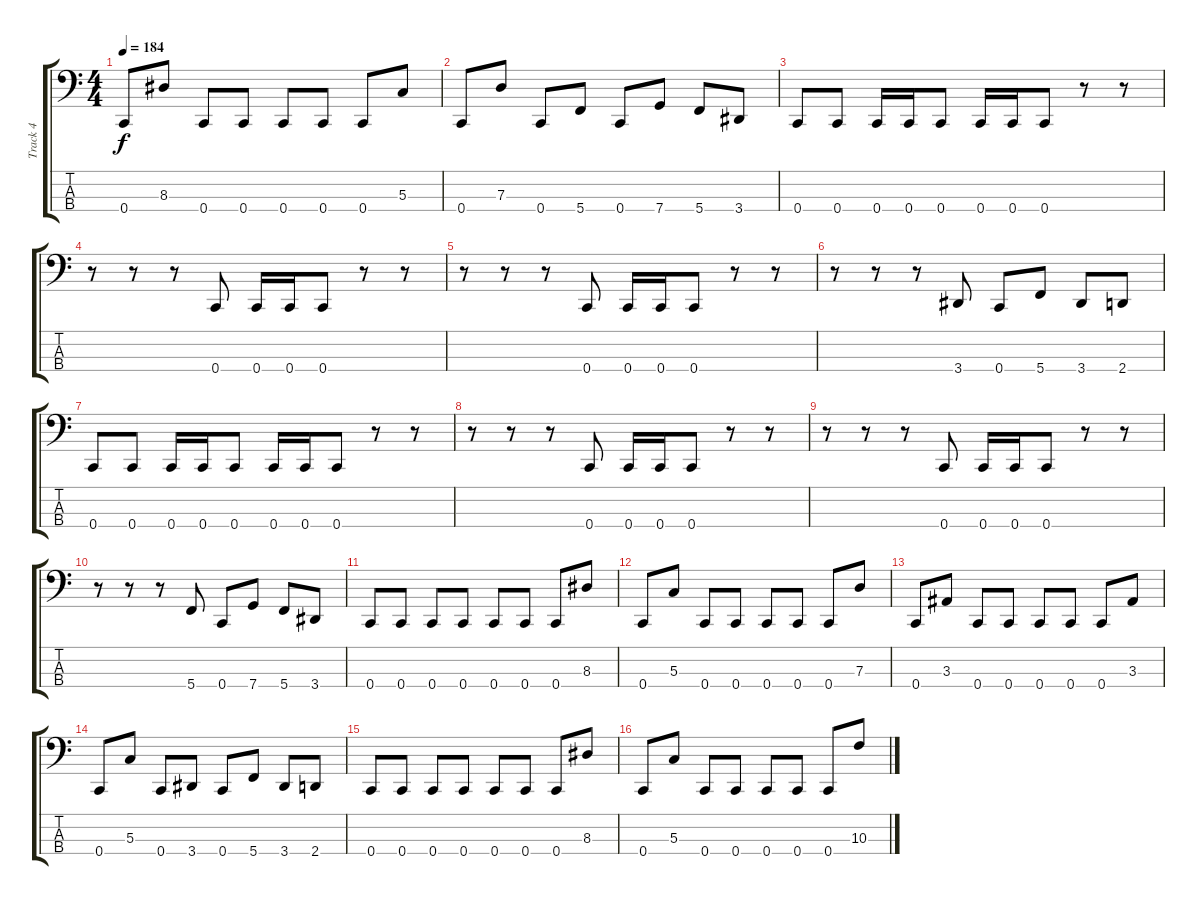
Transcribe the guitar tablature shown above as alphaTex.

\track ("Track 4" "Track 4") {instrument electricbasspick}
\staff {score tabs}
\tuning (F2 C2 G1 C1) {hide}
\ts (4 4)
\tempo 184
\clef f4
\ks c
0.4.8{dy f} 8.3.8 0.4.8 0.4.8 0.4.8 0.4.8 0.4.8 5.3.8 |
0.4.8 7.3.8 0.4.8 5.4.8 0.4.8 7.4.8 5.4.8 3.4.8 |
0.4.8 0.4.8 0.4.16 0.4.16 0.4.8 0.4.16 0.4.16 0.4.8 r.8 r.8 |
r.8 r.8 r.8 0.4.8 0.4.16 0.4.16 0.4.8 r.8 r.8 |
r.8 r.8 r.8 0.4.8 0.4.16 0.4.16 0.4.8 r.8 r.8 |
r.8 r.8 r.8 3.4.8 0.4.8 5.4.8 3.4.8 2.4.8 |
0.4.8 0.4.8 0.4.16 0.4.16 0.4.8 0.4.16 0.4.16 0.4.8 r.8 r.8 |
r.8 r.8 r.8 0.4.8 0.4.16 0.4.16 0.4.8 r.8 r.8 |
r.8 r.8 r.8 0.4.8 0.4.16 0.4.16 0.4.8 r.8 r.8 |
r.8 r.8 r.8 5.4.8 0.4.8 7.4.8 5.4.8 3.4.8 |
0.4.8 0.4.8 0.4.8 0.4.8 0.4.8 0.4.8 0.4.8 8.3.8 |
0.4.8 5.3.8 0.4.8 0.4.8 0.4.8 0.4.8 0.4.8 7.3.8 |
0.4.8 3.3.8 0.4.8 0.4.8 0.4.8 0.4.8 0.4.8 3.3.8 |
0.4.8 5.3.8 0.4.8 3.4.8 0.4.8 5.4.8 3.4.8 2.4.8 |
0.4.8 0.4.8 0.4.8 0.4.8 0.4.8 0.4.8 0.4.8 8.3.8 |
0.4.8 5.3.8 0.4.8 0.4.8 0.4.8 0.4.8 0.4.8 10.3.8
